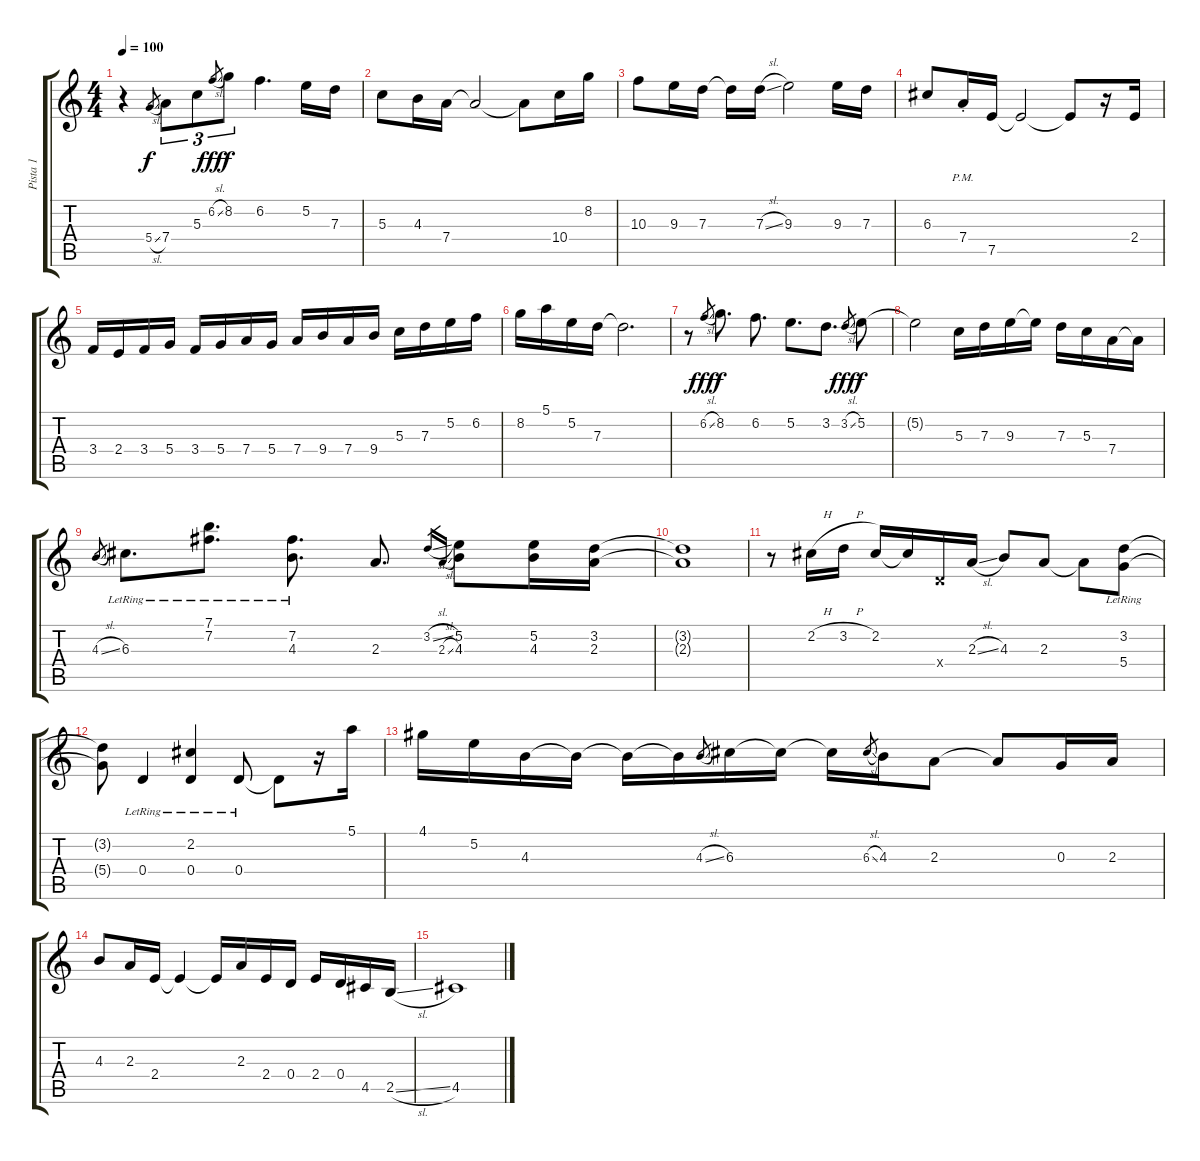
\track ("Pista 1" "Pista 1") {instrument acousticguitarsteel}
\staff {score tabs}
\tuning (E4 B3 G3 D3 A2 D2) {hide}
\ts (4 4)
\tempo 100
\clef g2
\ks c
r.4{dy f} 5.4{sl}.8{gr} 7.4.8{tu (3 2)} 5.3.8{tu (3 2)} 6.2{sl}.8{gr dy fff} 8.2.8{tu (3 2) dy f} 6.2.4{d} 5.2.16 7.3.16 |
5.3.8 4.3.16 7.4.16 7.4{t}.2 7.4{t}.8 10.4.16 8.2.16 |
10.3.8 9.3.16 7.3.16 7.3{t}.16 7.3{sl}.16 9.3.2 9.3.16 7.3.16 |
6.3.8 7.4{pm st}.16 7.5.16 7.5{t}.2 7.5{t}.8 r.16 2.4.16 |
3.4.16 2.4.16 3.4.16 5.4.16 3.4.16 5.4.16 7.4.16 5.4.16 7.4.16 9.4.16 7.4.16 9.4.16 5.3.16 7.3.16 5.2.16 6.2.16 |
8.2.16 5.1.16 5.2.16 7.3.16 7.3{t}.2{d} |
r.8 6.2{sl}.8{gr dy fff} 8.2.8{d dy f} 6.2.8{d} 5.2.8{d} 3.2.8{d} 3.2{sl}.8{gr dy fff} 5.2.8{dy f} |
5.2{t}.2 5.3.16 7.3.16 9.3.16 9.3{t}.16 7.3.16 5.3.16 7.4.16 7.4{t}.16 |
4.3{sl}.8{gr} 6.3{lr}.8{d} (7.1{lr} 7.2{lr}).8{d} (7.2{lr} 4.3{lr}).8{d} 2.3.8{d} 3.2{sl}.16{gr} 2.3{sl}.16{gr} (5.2 4.3).8 (5.2 4.3).16 (3.2 2.3).16 |
(3.2{t} 2.3{t}).1 |
r.8 2.2{h}.16 3.2{h}.16 2.2.16 2.2{t}.16 0.4{x}.16 2.3{sl}.16 4.3.8 2.3.8 2.3{t}.8 (3.2{lr} 5.4{lr}).8 |
(3.2{t} 5.4{t}).8 0.4{lr}.4 (2.2{lr} 0.4{lr}).4 0.4{lr}.8 0.4{t}.8 r.16 5.1.16 |
4.1.16 5.2.16 4.3.16 4.3{t}.16 4.3{t}.16 4.3{t}.16 4.3{sl}.8{gr} 6.3.16 6.3{t}.16 6.3{t}.16 6.3{sl}.8{gr} 4.3.16 2.3.8 2.3{t}.8 0.3.16 2.3.16 |
4.3.8 2.3.16 2.4.16 2.4{t}.4 2.4{t}.16 2.3.16 2.4.16 0.4.16 2.4.16 0.4.16 4.5.16 2.5{sl}.16 |
4.5.1
